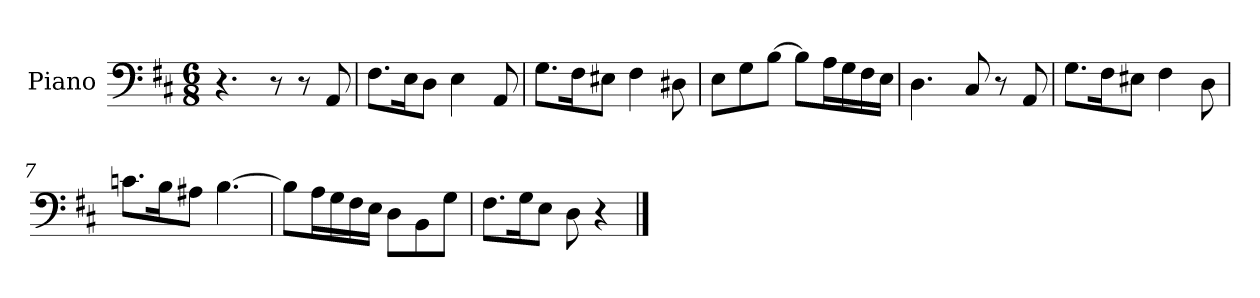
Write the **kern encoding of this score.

**kern
*part1
*staff1
*I"Piano
*I'Pno
*clefF4
*k[f#c#]
*M6/8
=1
4.r
8r
8r
8AA/
=2
8.F#\L
16E\K
8D\J
4E\
8AA/
=3
8.G\L
16F#\K
8E#X\J
4F#\
8D#X\
=4
8E\L
8G\
[8B\J
8B\L]
16A\L
16G\
16F#\
16E\JJ
=5
4.D\
8C#/
8r
8AA/
=6
8.G\L
16F#\K
8E#X\J
4F#\
8D\
=7
8.cn\L
16B\K
8A#X\J
[4.B\
=8
8B\L]
16A\L
16G\
16F#\
16E\JJ
8D\L
8BB\
8G\J
=9
8.F#\L
16G\K
8E\J
8D\
4r
==
*-
